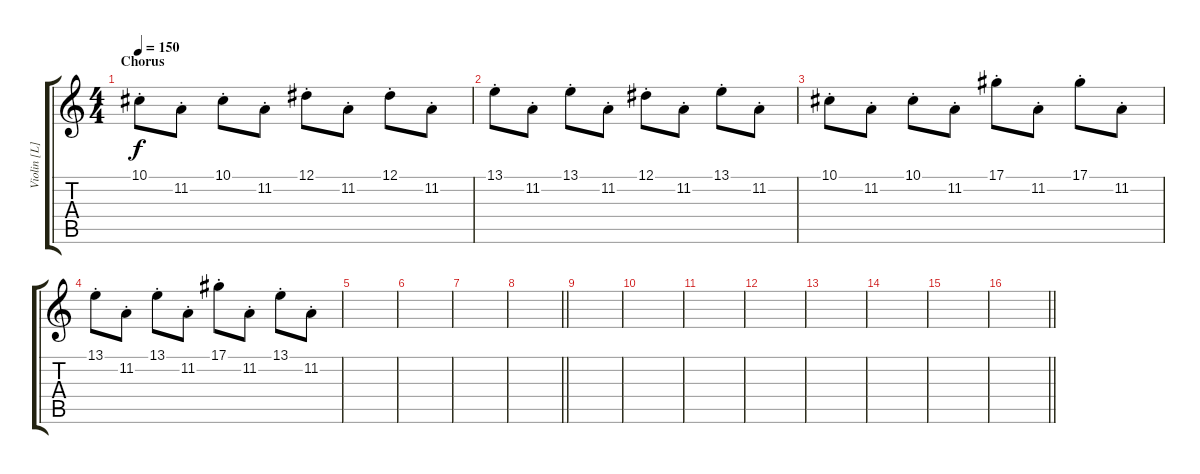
\track ("Violin [L]" "Violin [L]") {instrument violin}
\staff {score tabs}
\tuning (Eb4 Bb3 Gb3 Db3 Ab2 Db2) {hide}
\ts (4 4)
\section ("" "Chorus")
\tempo 150
\clef g2
\ks c
10.1{st}.8{dy f} 11.2{st}.8 10.1{st}.8 11.2{st}.8 12.1{st}.8 11.2{st}.8 12.1{st}.8 11.2{st}.8 |
13.1{st}.8 11.2{st}.8 13.1{st}.8 11.2{st}.8 12.1{st}.8 11.2{st}.8 13.1{st}.8 11.2{st}.8 |
10.1{st}.8 11.2{st}.8 10.1{st}.8 11.2{st}.8 17.1{st}.8 11.2{st}.8 17.1{st}.8 11.2{st}.8 |
13.1{st}.8 11.2{st}.8 13.1{st}.8 11.2{st}.8 17.1{st}.8 11.2{st}.8 13.1{st}.8 11.2{st}.8 |
|
|
|
\barLineRight lightlight
|
|
|
|
|
|
|
|
\barLineRight lightlight
